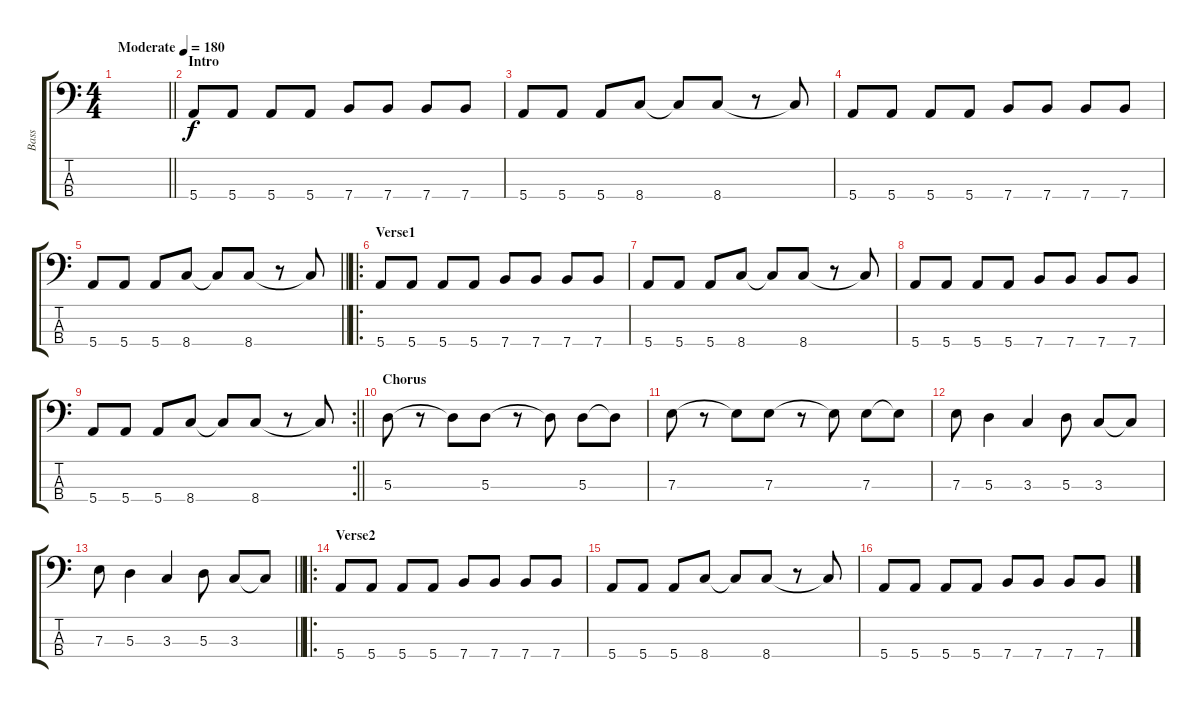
\track ("Bass" "Bass") {instrument electricbassfinger}
\staff {score tabs}
\tuning (G2 D2 A1 E1) {hide}
\ts (4 4)
\tempo (180 "Moderate")
\clef f4
\barLineRight lightlight
\ks c
|
\section ("" "Intro")
5.4.8 5.4.8 5.4.8 5.4.8 7.4.8 7.4.8 7.4.8 7.4.8 |
5.4.8 5.4.8 5.4.8 8.4.8 8.4{t}.8 8.4.8 r.8 8.4{t}.8 |
5.4.8 5.4.8 5.4.8 5.4.8 7.4.8 7.4.8 7.4.8 7.4.8 |
\barLineRight lightlight
5.4.8 5.4.8 5.4.8 8.4.8 8.4{t}.8 8.4.8 r.8 8.4{t}.8 |
\ro
\section ("" "Verse1")
5.4.8 5.4.8 5.4.8 5.4.8 7.4.8 7.4.8 7.4.8 7.4.8 |
5.4.8 5.4.8 5.4.8 8.4.8 8.4{t}.8 8.4.8 r.8 8.4{t}.8 |
5.4.8 5.4.8 5.4.8 5.4.8 7.4.8 7.4.8 7.4.8 7.4.8 |
\rc 2
\barLineRight lightlight
5.4.8 5.4.8 5.4.8 8.4.8 8.4{t}.8 8.4.8 r.8 8.4{t}.8 |
\section ("" "Chorus")
5.3.8 r.8 5.3{t}.8 5.3.8 r.8 5.3{t}.8 5.3.8 5.3{t}.8 |
7.3.8 r.8 7.3{t}.8 7.3.8 r.8 7.3{t}.8 7.3.8 7.3{t}.8 |
7.3.8 5.3.4 3.3.4 5.3.8 3.3.8 3.3{t}.8 |
\barLineRight lightlight
7.3.8 5.3.4 3.3.4 5.3.8 3.3.8 3.3{t}.8 |
\ro
\section ("" "Verse2")
5.4.8 5.4.8 5.4.8 5.4.8 7.4.8 7.4.8 7.4.8 7.4.8 |
5.4.8 5.4.8 5.4.8 8.4.8 8.4{t}.8 8.4.8 r.8 8.4{t}.8 |
5.4.8 5.4.8 5.4.8 5.4.8 7.4.8 7.4.8 7.4.8 7.4.8
